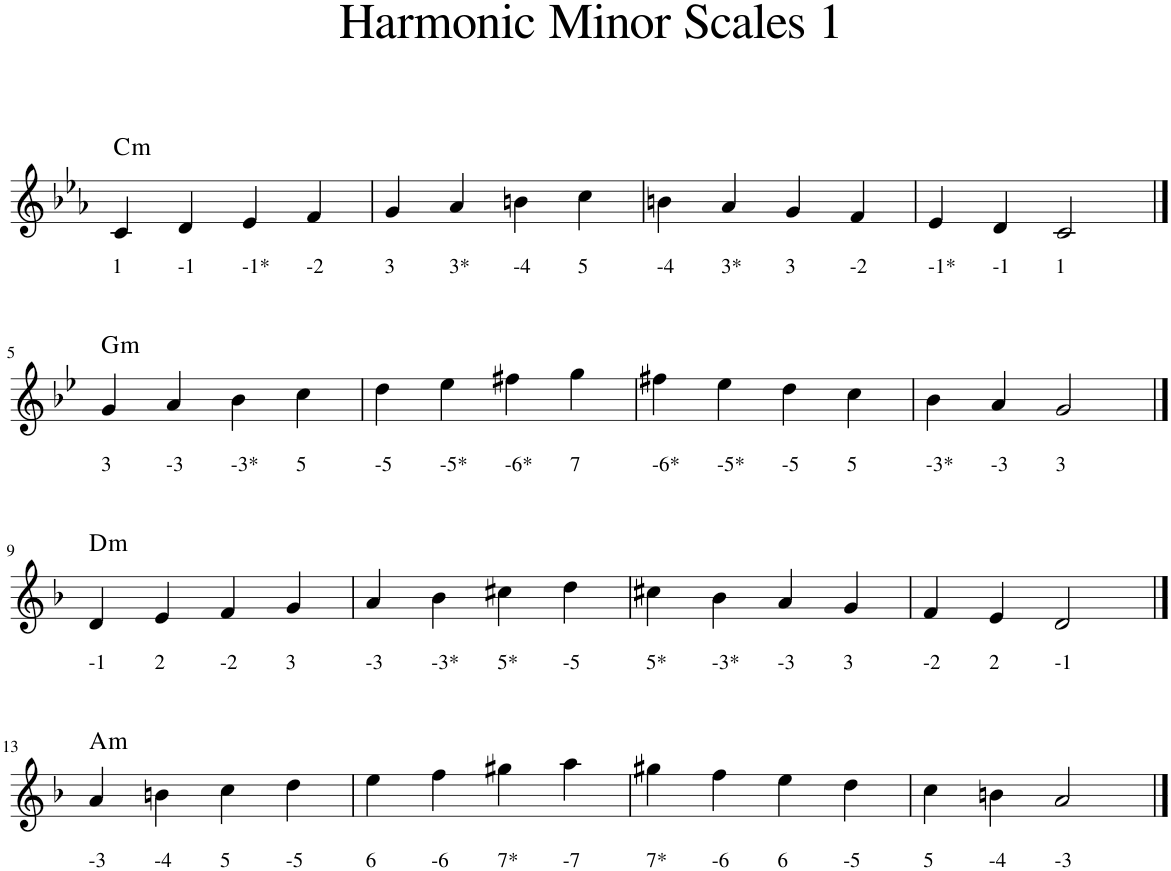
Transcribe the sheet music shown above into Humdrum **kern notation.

**kern	**harte
*part1	*part1
*staff1	*
*I"Piano	*
*I'Pno.	*
*clefG2	*
*k[b-e-a-]	*
=1	=1
!LO:TX:b:t=1	!LO:H:kt=m
4c/	C:min
!LO:TX:b:t=-1	!
4d/	.
!LO:TX:b:t=-1*	!
4e-/	.
!LO:TX:b:t=-2	!
4f/	.
=2	=2
!LO:TX:b:t=3	!
4g/	.
!LO:TX:b:t=3*	!
4a-/	.
!LO:TX:b:t=-4	!
4bn\	.
!LO:TX:b:t=5	!
4cc\	.
=3	=3
!LO:TX:b:t=-4	!
4bn\	.
!LO:TX:b:t=3*	!
4a-/	.
!LO:TX:b:t=3	!
4g/	.
!LO:TX:b:t=-2	!
4f/	.
=4	=4
!LO:TX:b:t=-1*	!
4e-/	.
!LO:TX:b:t=-1	!
4d/	.
!LO:TX:b:t=1	!
2c/	.
!!LO:LB:g=z
==5	==5
*k[b-e-]	*
!LO:TX:b:t=3	!LO:H:kt=m
4g/	G:min
!LO:TX:b:t=-3	!
4a/	.
!LO:TX:b:t=-3*	!
4b-\	.
!LO:TX:b:t=5	!
4cc\	.
=6	=6
!LO:TX:b:t=-5	!
4dd\	.
!LO:TX:b:t=-5*	!
4ee-\	.
!LO:TX:b:t=-6*	!
4ff#X\	.
!LO:TX:b:t=7	!
4gg\	.
=7	=7
!LO:TX:b:t=-6*	!
4ff#X\	.
!LO:TX:b:t=-5*	!
4ee-\	.
!LO:TX:b:t=-5	!
4dd\	.
!LO:TX:b:t=5	!
4cc\	.
=8	=8
!LO:TX:b:t=-3*	!
4b-\	.
!LO:TX:b:t=-3	!
4a/	.
!LO:TX:b:t=3	!
2g/	.
!!LO:LB:g=z
==9	==9
*k[b-]	*
!LO:TX:b:t=-1	!LO:H:kt=m
4d/	D:min
!LO:TX:b:t=2	!
4e/	.
!LO:TX:b:t=-2	!
4f/	.
!LO:TX:b:t=3	!
4g/	.
=10	=10
!LO:TX:b:t=-3	!
4a/	.
!LO:TX:b:t=-3*	!
4b-\	.
!LO:TX:b:t=5*	!
4cc#X\	.
!LO:TX:b:t=-5	!
4dd\	.
=11	=11
!LO:TX:b:t=5*	!
4cc#X\	.
!LO:TX:b:t=-3*	!
4b-\	.
!LO:TX:b:t=-3	!
4a/	.
!LO:TX:b:t=3	!
4g/	.
=12	=12
!LO:TX:b:t=-2	!
4f/	.
!LO:TX:b:t=2	!
4e/	.
!LO:TX:b:t=-1	!
2d/	.
!!LO:LB:g=z
==13	==13
!LO:TX:b:t=-3	!LO:H:kt=m
4a/	A:min
!LO:TX:b:t=-4	!
4bn\	.
!LO:TX:b:t=5	!
4cc\	.
!LO:TX:b:t=-5	!
4dd\	.
=14	=14
!LO:TX:b:t=6	!
4ee\	.
!LO:TX:b:t=-6	!
4ff\	.
!LO:TX:b:t=7*	!
4gg#X\	.
!LO:TX:b:t=-7	!
4aa\	.
=15	=15
!LO:TX:b:t=7*	!
4gg#X\	.
!LO:TX:b:t=-6	!
4ff\	.
!LO:TX:b:t=6	!
4ee\	.
!LO:TX:b:t=-5	!
4dd\	.
=16	=16
!LO:TX:b:t=5	!
4cc\	.
!LO:TX:b:t=-4	!
4bn\	.
!LO:TX:b:t=-3	!
2a/	.
==	==
*-	*-
